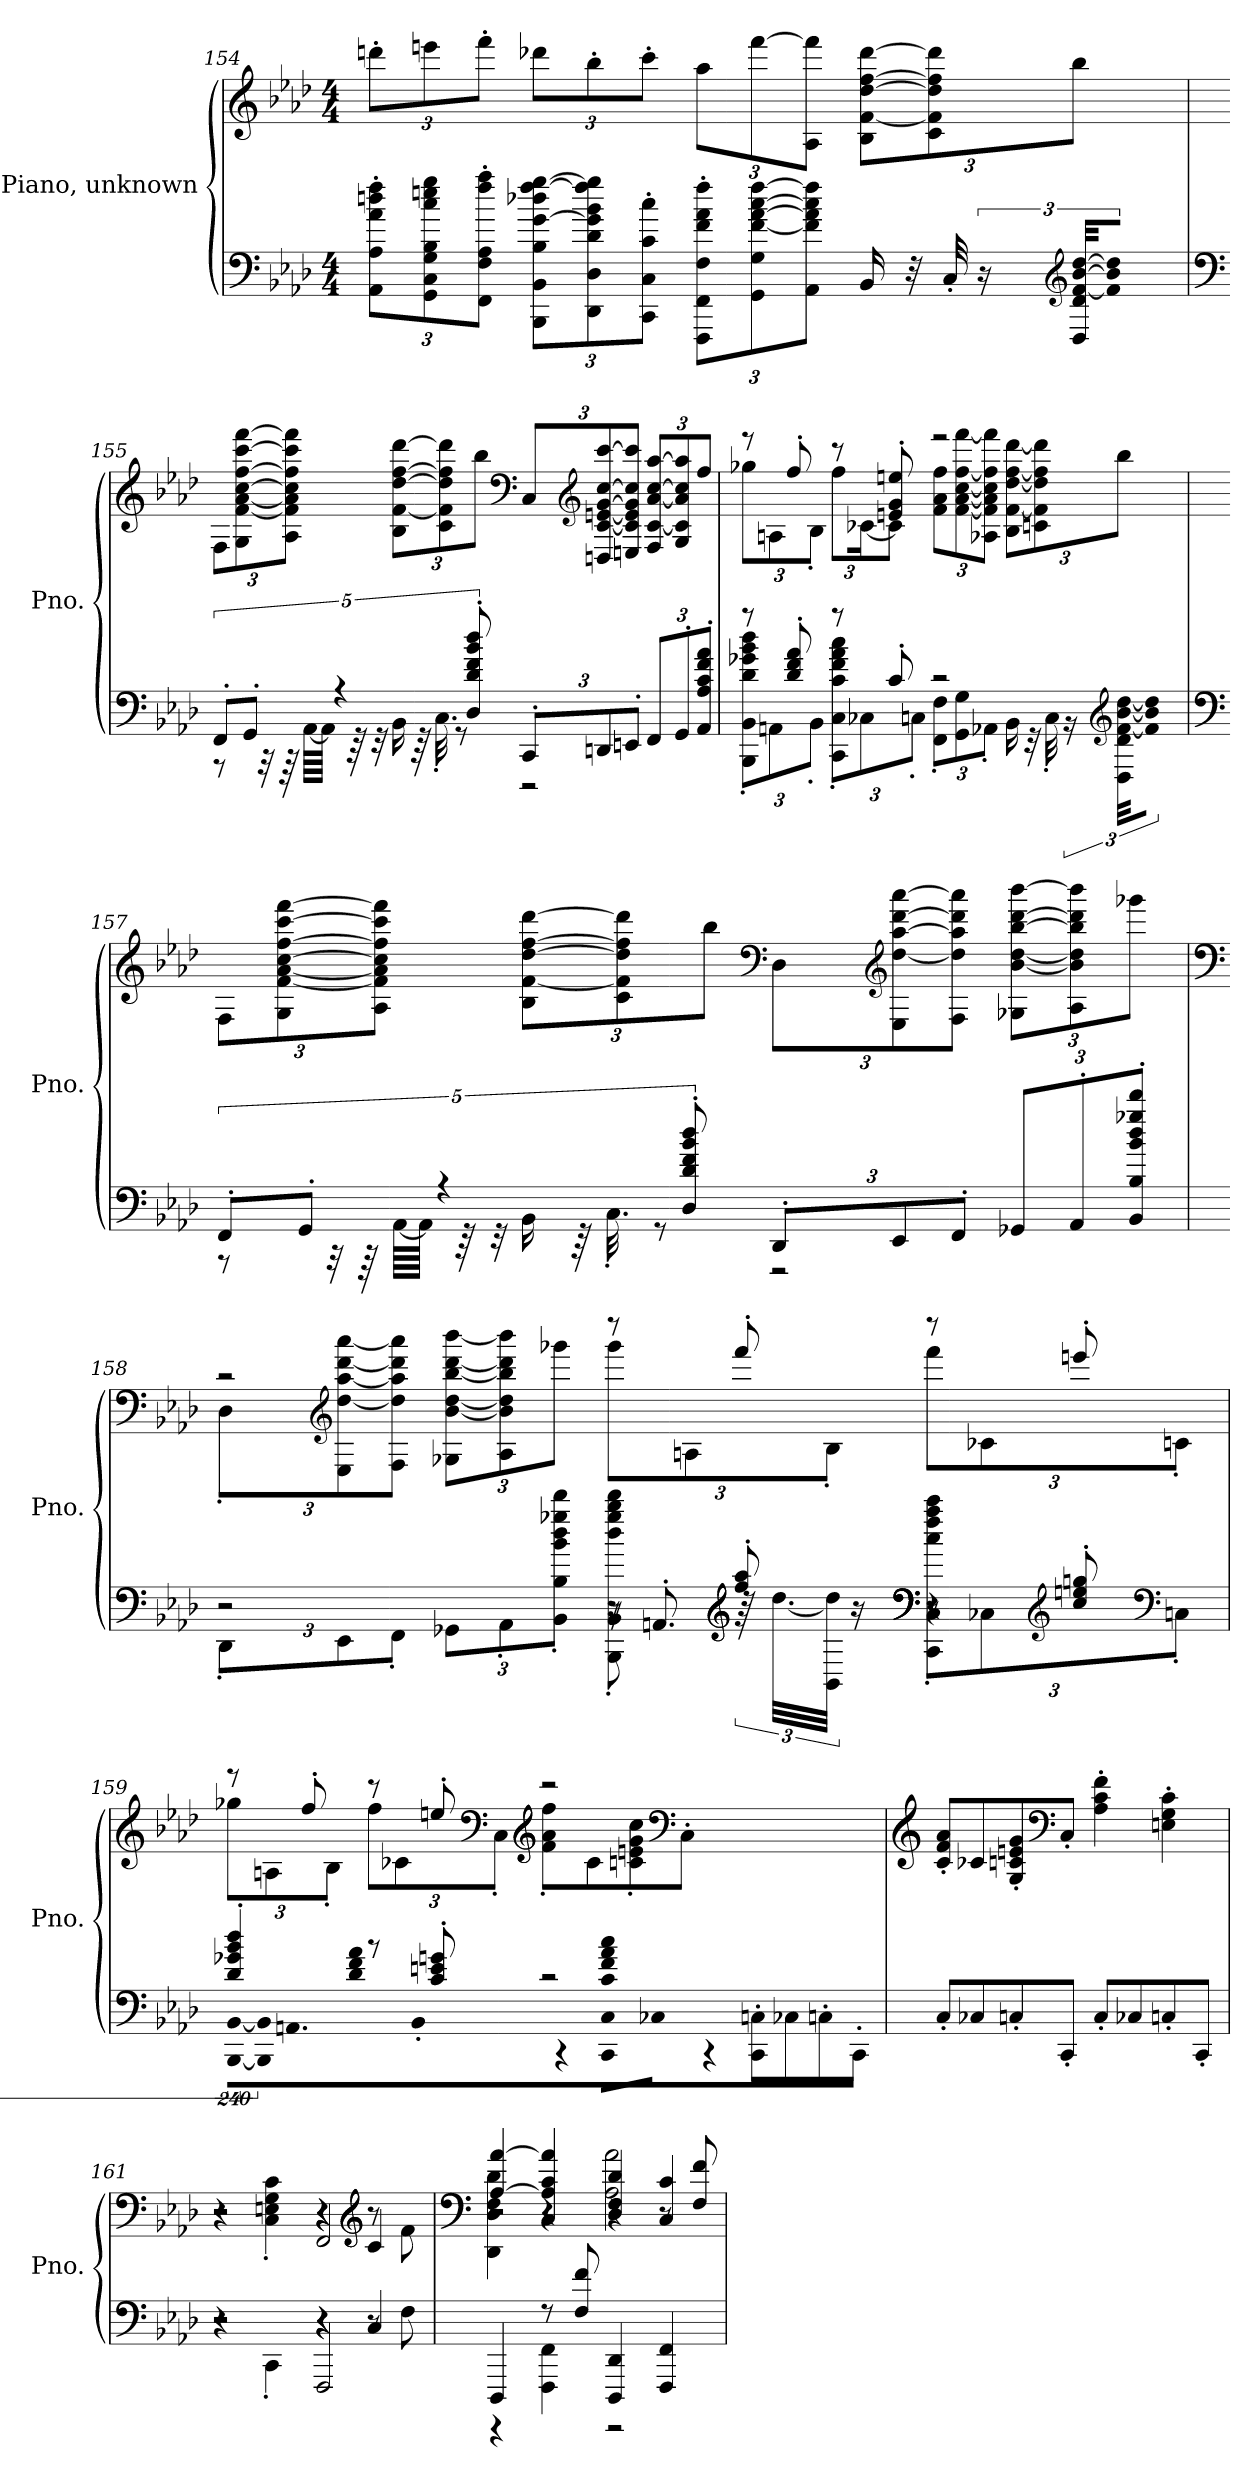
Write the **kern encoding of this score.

**kern	**kern
*part1	*part1
*staff2	*staff1
*I"Piano, unknown	*
*I'Pno.	*
!!LO:LB:g=z
*clefF4	*clefG2
*k[b-e-a-d-]	*k[b-e-a-d-]
*M4/4	*M4/4
*Xbrackettup	*Xbrackettup
=154	=154
12AA-\' 12A-\' 12a-\' 12ddn\' 12ff\'L	12dddn'\L
12GG\ 12C\ 12G\ 12B-\ 12cc\ 12een\ 12gg\	12eeen\
12FF\' 12F\' 12A-\' 12ff\' 12aa-\'J	12fff'\J
12BBB-\ 12BB-\ 12B-\ [12g\ 12dd-X\ [12ff\ [12gg\L	12ddd-X\L
12DD-\ 12D-\ 12d-\ 12g\] 12b-\ 12ff\] 12gg\]	12bb-'\
12CC\' 12C\' 12c\' 12cc\'J	12ccc'\J
12FFF\' 12FF\' 12F\' 12f\' 12a-\' 12ff\'L	12aa-\L
12GG\ 12G\ [12f\ [12a-\ [12cc\ [12ff\	[12fff\
12AA-\ 12f\] 12a-\] 12cc\] 12ff\]J	12A-\ 12fff\]J
16BB-/	12B-\ [12f\ [12dd-\ [12ff\ [12ddd-\L
32r	.
.	12c\ 12f\] 12dd-\] 12ff\] 12ddd-\]
32C'/	.
*brackettup	*
24r	.
*clefG2	*
48D-/ 48d-/ [48f/ [48b-/ [48dd-/KLL	12bb-\J
16f/] 16b-/] 16dd-/]JJ	.
!!LO:LB:g=z
=155	=155
*clefF4	*
*^	*
10FF'/L	8r	12F\L
.	.	12G\ [12f\ [12a-\ [12cc\ [12ff\ [12ccc\ [12fff\
10GG'/J	.	.
.	32r	.
.	64r	.
.	.	12A-\ 12f\] 12a-\] 12cc\] 12ff\] 12ccc\] 12fff\]J
.	[64AA-\LLLL	.
.	64AA-\JJJJ]	.
5r	.	.
.	64r	.
.	32r	.
.	16BB-\	12B-\ [12f\ [12dd-\ [12ff\ [12ddd-\L
.	64r	.
.	32.C'\	.
.	.	12c\ 12f\] 12dd-\] 12ff\] 12ddd-\]
.	8r	.
10D-/' 10d-/' 10f/' 10b-/' 10dd-/'	.	.
.	.	12bb-\J
*	*	*clefF4
*Xbrackettup	*	*
12CC'/L	2r	12C/L
*	*	*clefG2
12DDn/	.	12Dn/ [12c/ [12en/ [12g/ [12cc/ [12ccc/
12EEn'/J	.	12En/ 12c/] 12e/] 12g/] 12cc/] 12ccc/]J
12FF/L	.	12F/ [12c/ [12a-/ [12cc/ [12aa-/L
12GG'/	.	12G/ 12c/] 12a-/] 12cc/] 12aa-/]
12AA-/' 12A-/' 12c/' 12f/' 12a-/'J	.	12ff/J
!!LO:LB:g=z
=156	=156	=156
*	*	*^
8r	12BBB-\' 12BB-\' 12d-\' 12g-X\' 12b-\' 12dd-\'L	8r	12gg-X\L
.	12AAn\	.	12An\
8d-/' 8f/' 8a-/'	.	8ff'/	.
.	12BB-'\J	.	12B-'\J
8r	12CC\' 12C\' 12c\' 12f\' 12a-\' 12cc\'L	8r	12ff\L
.	12C-X\	.	[24c-X\K
8c'/	.	8en/' 8g/' 8een/'	8c-\J]
.	12Cn'\J	.	.
2r	12FF\' 12F\'L	2r	12f\ 12a-\ 12ff\L
.	12GG\ 12G\	.	[12f\ [12a-\ [12cc\ [12ff\ [12fff\
.	12AA-X'\J	.	12A-X\ 12f\] 12a-\] 12cc\] 12ff\] 12fff\]J
.	16BB-\	.	12B-\ [12f\ [12dd-\ [12ff\ [12ddd-\L
.	32r	.	.
.	.	.	12cn\ 12f\] 12dd-\] 12ff\] 12ddd-\]
.	32C'\	.	.
*	*brackettup	*	*
.	24r	.	.
*clefG2	*	*	*
.	48D-\ 48d-\ [48f\ [48b-\ [48dd-\KLL	.	12bb-\J
.	16f\] 16b-\] 16dd-\]JJ	.	.
*	*	*v	*v
!!LO:LB:g=z
=157	=157	=157
*clefF4	*	*
10FF'/L	8r	12F\L
.	.	12G\ [12f\ [12a-\ [12cc\ [12ff\ [12ccc\ [12fff\
10GG'/J	.	.
.	32r	.
.	64r	.
.	.	12A-\ 12f\] 12a-\] 12cc\] 12ff\] 12ccc\] 12fff\]J
.	[64AA-\LLLL	.
.	64AA-\JJJJ]	.
5r	.	.
.	64r	.
.	32r	.
.	16BB-\	12B-\ [12f\ [12dd-\ [12ff\ [12ddd-\L
.	64r	.
.	32.C'\	.
.	.	12c\ 12f\] 12dd-\] 12ff\] 12ddd-\]
.	8r	.
10D-/' 10d-/' 10f/' 10b-/' 10dd-/'	.	.
.	.	12bb-\J
*	*	*clefF4
*Xbrackettup	*	*
12DD-'/L	2r	12D-\L
*	*	*clefG2
12EE-/	.	12E-\ [12dd-\ [12aa-\ [12ddd-\ [12aaa-\
12FF'/J	.	12F\ 12dd-\] 12aa-\] 12ddd-\] 12aaa-\]J
12GG-X/L	.	12G-X\ [12b-\ [12dd-\ [12bb-\ [12ddd-\ [12bbb-\L
12AA-'/	.	12A-\ 12b-\] 12dd-\] 12bb-\] 12ddd-\] 12bbb-\]
12BB-/' 12B-/' 12b-/' 12dd-/' 12gg-X/' 12ddd-/'J	.	12ggg-X\J
*v	*v	*
!!LO:PB:g=z
=158	=158
*	*clefF4
*^	*^
*	*^	*	*
2r	12DD-'\L	2r	2r	12D-'\L
*	*	*	*clefG2	*
.	12EE-\	.	.	12E-\ [12dd-\ [12aa-\ [12ddd-\ [12aaa-\
.	12FF'\J	.	.	12F\ 12dd-\] 12aa-\] 12ddd-\] 12aaa-\]J
.	12GG-X\L	.	.	12G-X\ [12b-\ [12dd-\ [12bb-\ [12ddd-\ [12bbb-\L
.	12AA-'\	.	.	12A-\ 12b-\] 12dd-\] 12bb-\] 12ddd-\] 12bbb-\]
.	12BB-\' 12B-\' 12b-\' 12dd-\' 12gg-X\' 12ddd-\'J	.	.	12ggg-X\J
8r	8BBB-\' 8BB-\' 8dd-\' 8gg-\' 8bb-\' 8ddd-\'	16r	8r	12ggg-\L
.	.	8.AAn'/	.	.
.	.	.	.	12An\
*clefG2	*	*	*	*
*	*brackettup	*	*	*
8ff/' 8aa-/'	96r	.	8fff'/	.
.	[48.dd-\LLL	.	.	.
.	48BB-\ 48dd-\]JJJ	.	.	12B-'\J
.	16r	.	.	.
*clefF4	*	*	*	*
*	*Xbrackettup	*	*	*
8r	12CC\' 12C\' 12cc\' 12ff\' 12aa-\' 12ccc\'L	4r	8r	12fff\L
.	12C-X\	.	.	12c-X\
*clefG2	*	*	*	*
8cc/' 8een/' 8ggn/'	.	.	8eeen'/	.
*clefF4	*	*	*	*
.	12Cn'\J	.	.	12cn'\J
*	*v	*v	*	*
!!LO:LB:g=z	!!
=159	=159	=159	=159
*	*brackettup	*	*
!	!LO:N:vis=16	!	!
4d-/' 4g-X/' 4b-/' 4dd-/'	[1920%137BBB-\ [1920%137BB-\LL	8r	12gg-X\L
!	!LO:N:vis=64	!	!
.	960%17BBB-\] 960%17BB-\]KL	.	.
.	.	.	12An\
!	!LO:N:vis=32.	!	!
.	1920%103AAn\	.	.
.	.	8ff'/	.
!	!LO:N:vis=32	!	!
.	640%23d-\ 640%23f\ 640%23a-\	.	.
.	.	.	12B-'\J
!	!LO:N:vis=32	!	!
.	640%23BB-'\JJJ	.	.
!	!LO:N:vis=32	!	!
.	640%23r	.	.
8r	.	8r	12ff\L
.	12CC\ 12C\ 12c\ 12f\ 12a-\ 12cc\L	.	.
.	.	.	12c-X\
.	12C-X\J	.	.
8c/' 8en/' 8gn/'	.	8een'/	.
*	*	*clefF4	*
.	.	.	12C'\J
.	12r	.	.
*	*	*clefG2	*
2r	.	2r	8f\' 8a-\' 8ff\'L
.	8CC\' 8Cn\'L	.	.
.	.	.	8c-\
.	8C-X\	.	.
.	.	.	8cn\' 8en\' 8g\' 8cc\'
.	8Cn'\	.	.
*	*	*clefF4	*
.	.	.	8C'\J
.	8CC'\J	.	.
1920ryy	.	1920ryy	1920ryy
*v	*v	*	*
*	*v	*v
=160	=160
*	*clefG2
8C'/L	8c/' 8f/' 8a-/'L
8C-X/	8c-X/
8Cn'/	8G/' 8cn/' 8en/' 8g/'
*	*clefF4
8CC'/J	8C'/J
8C'/L	4A-\' 4c\' 4f\'
8C-X/	.
8Cn'/	4En\' 4G\' 4c\'
8CC'/J	.
!!LO:LB:g=z
=161	=161
*^	*^
*	*^	*	*^
2r	4r	2r	2r	4r	2r
.	4CC'\	.	.	4C\' 4En\' 4G\' 4c\'	.
4r	4r	2FFF/	4r	4r	2FF/
*	*	*	*clefG2	*	*
4C/	8r	.	4c/	8r	.
.	8F\	.	.	8f\	.
*v	*v	*v	*	*	*
=162	=162	=162	=162
*	*clefF4	*	*
*^	*	*	*
4DDD-/	4r	[4A-/ [4a-/	4DD-\ 4D-\ 4F\ 4d-\	2r
8r	4FFF\ 4FF\	4C/ 4A-/] 4c/ 4a-/]	4r	.
8F/ 8f/	.	.	.	.
4DDD-/ 4DD-/	2r	4D-/ 4F/ 4d-/	2A-\ 2a-\	4r
4FFF/ 4FF/	.	8r	.	4C/ 4c/
.	.	8F/ 8f/	.	.
*v	*v	*	*	*
*	*v	*v	*v
=	=
*-	*-
